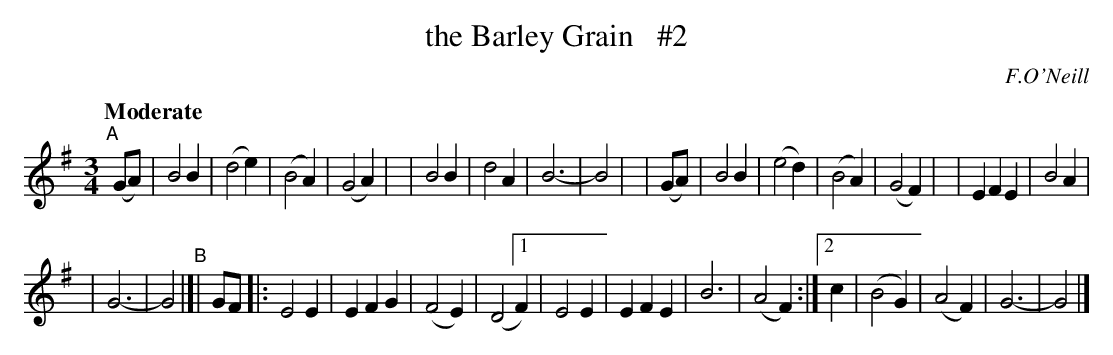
X:1
T: the Barley Grain   #2
Q: "Moderate"
O: F.O'Neill
M: 3/4
L: 1/4
K: G
"^A"[|] (G/A/) \
| B2B | (d2e) | (B2A) | (G2A) |\
| B2B | d2A | B3- | B2 |\
| (G/A/) \
| B2B | (e2d) | (B2A) | (G2F) |\
| EFE | B2A |
| G3- | G2 "^B"|[| G/F/ |:\
E2E | EFG | (F2E) | (D2 \
[1F) | E2E | EFE | B3 | (A2F) :|\
[2c | (B2G) | (A2F) | G3- | G2 |]
